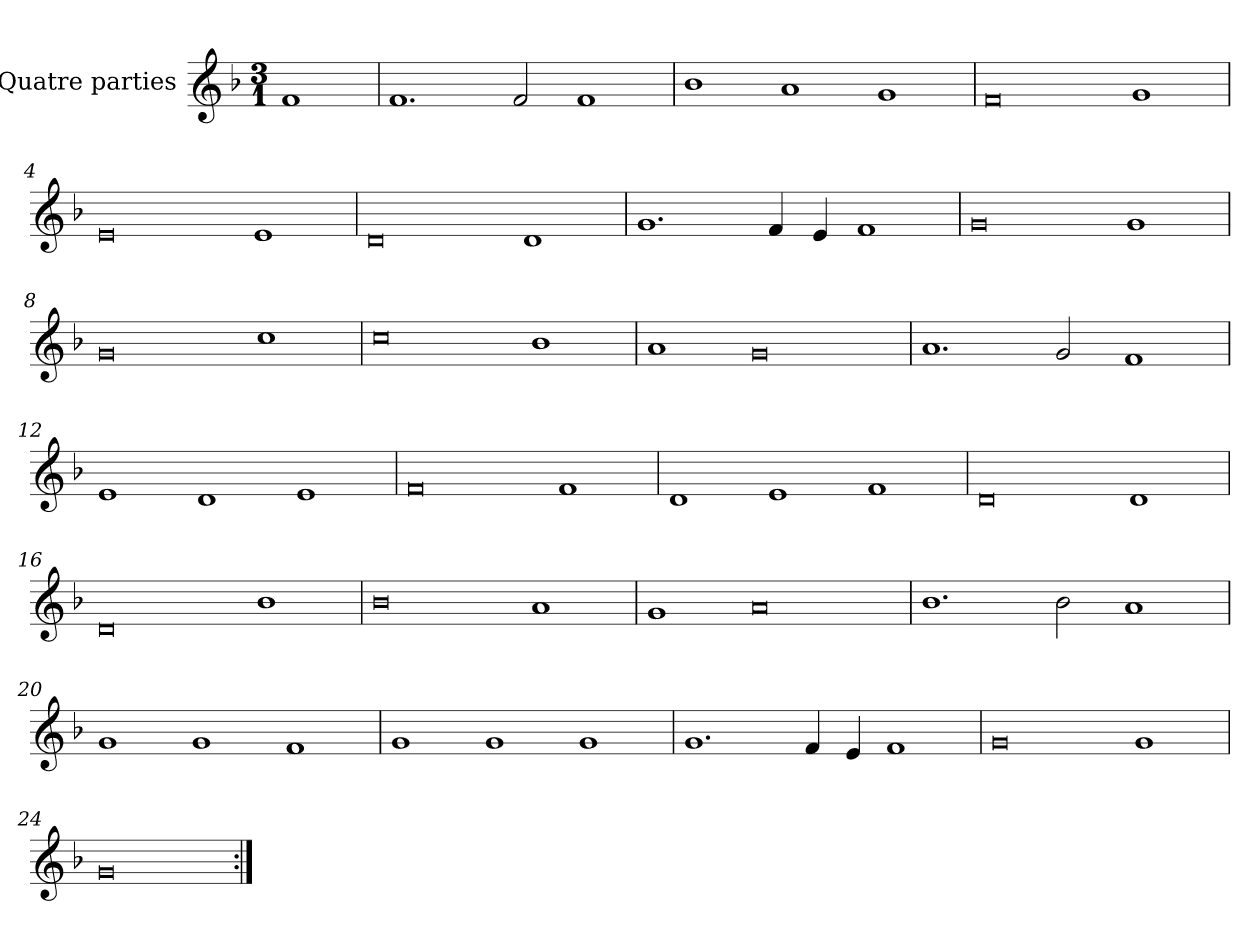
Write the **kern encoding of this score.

**kern
*part1
*staff1
*I"Quatre parties
*clefG2
*k[b-]
*M3/1
*MM360
=
1f
=1
1.f
2f/
1f
=2
1b-
1a
1g
=3
0f
1g
=4
0e
1e
=5
0d
1d
=6
1.g
4f/
4e/
1f
=7
0g
1g
=8
0g
1cc
=9
0cc
1b-
=10
1a
0g
=11
1.a
2g/
1f
=12
1e
1d
1e
=13
0f
1f
=14
1d
1e
1f
=15
0d
1d
=16
0d
1b-
=17
0b-
1a
=18
1g
0a
=19
1.b-
2b-\
1a
=20
1g
1g
1f
=21
1g
1g
1g
=22
1.g
4f/
4e/
1f
=23
0g
1g
=24
0g
=:|!
*-
